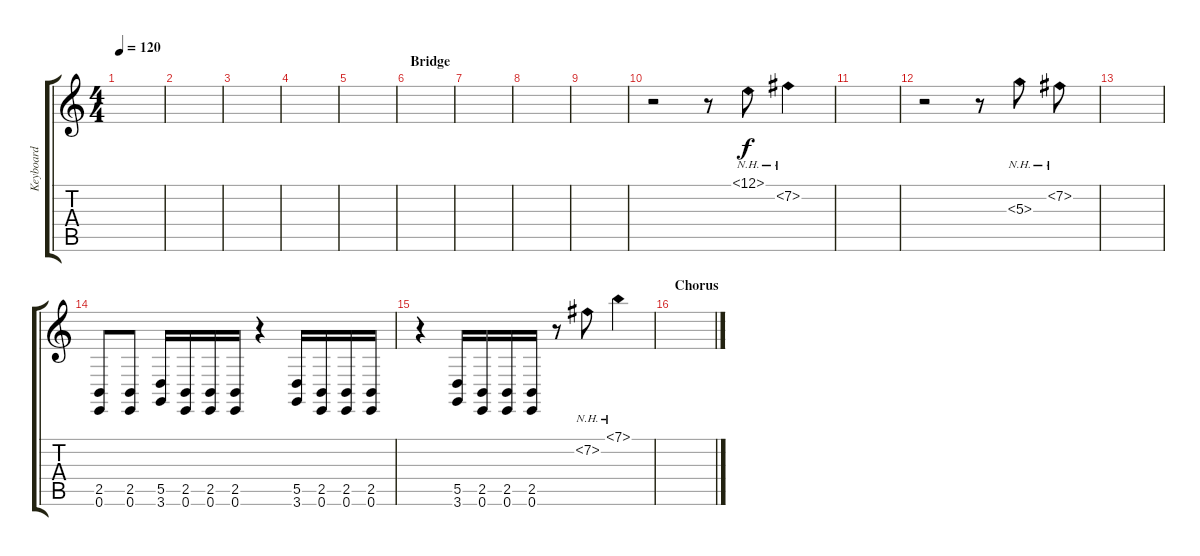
\track ("Keyboard" "Keyboard") {instrument stringensemble2}
\staff {score tabs}
\tuning (E4 B3 G3 D3 A2 E2) {hide}
\ts (4 4)
\tempo 120
\clef g2
\ks c
|
|
|
\section ("" "")
|
|
\section ("" "Bridge")
|
|
|
|
r.2{instrument glockenspiel} r.8 12.1{nh}.8 7.2{nh}.4 |
|
r.2 r.8 5.3{nh}.8 7.2{nh}.8 |
|
(2.5 0.6).8{instrument pizzicatostrings} (2.5 0.6).8 (5.5 3.6).16 (2.5 0.6).16 (2.5 0.6).16 (2.5 0.6).16 r.4 (5.5 3.6).16 (2.5 0.6).16 (2.5 0.6).16 (2.5 0.6).16 |
r.4 (5.5 3.6).16 (2.5 0.6).16 (2.5 0.6).16 (2.5 0.6).16 r.8 7.2{nh}.8 7.1{nh}.4 |
\section ("" "Chorus")
